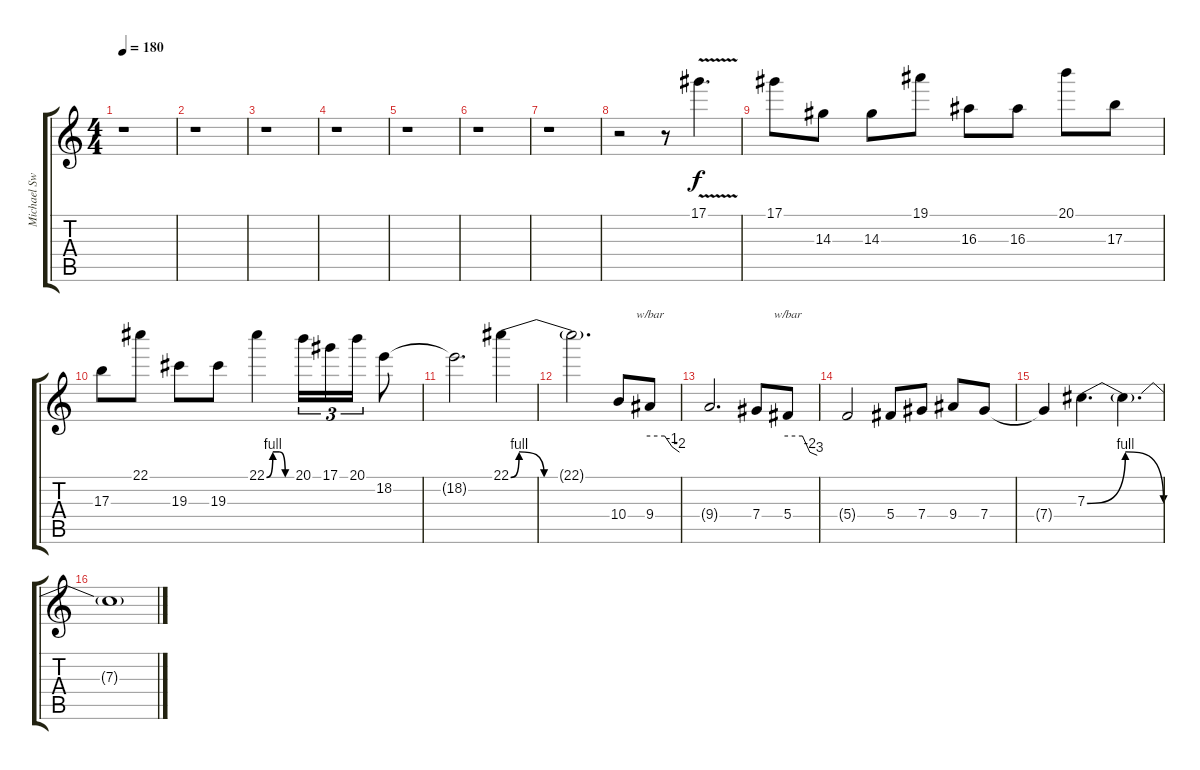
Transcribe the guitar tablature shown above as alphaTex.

\track ("Michael Sweet Lead" "Michael Sw") {instrument distortionguitar}
\staff {score tabs}
\tuning (Eb4 Bb3 Gb3 Db3 Ab2 Eb2) {hide}
\ts (4 4)
\tempo 180
\clef g2
\ks c
r.1{dy f} |
r.1 |
r.1 |
r.1 |
r.1 |
r.1 |
r.1 |
r.2 r.8 17.1{v}.4{d} |
17.1.8 14.3.8 14.3.8 19.1.8 16.3.8 16.3.8 20.1.8 17.3.8 |
17.3.8 22.1.8 19.3.8 19.3.8 22.1{be (custom 0 0 15 4 30 4 45 0 60 0)}.4 20.1.16{tu (3 2)} 17.1.16{tu (3 2)} 20.1.16{tu (3 2)} 18.2.8 |
18.2{t}.2{d} 22.1{be (custom 0 0 5 4 20 0 30 0 45 0 60 0)}.4 |
22.1{t}.2{d} 10.4.8 9.4.8{tbe (custom default 0 0 30 0 45 -4 60 -8)} |
9.4{t}.2{d} 7.4.8 5.4.8{tbe (custom default 0 0 30 0 45 -8 60 -12)} |
5.4{t}.2 5.4.8 7.4.8 9.4.8 7.4.8 |
7.4{t}.4 7.3{be (bendrelease 0 0 30 4 30 4 60 0)}.4{d} 7.3{t}.4{d} |
7.3{t}.1
